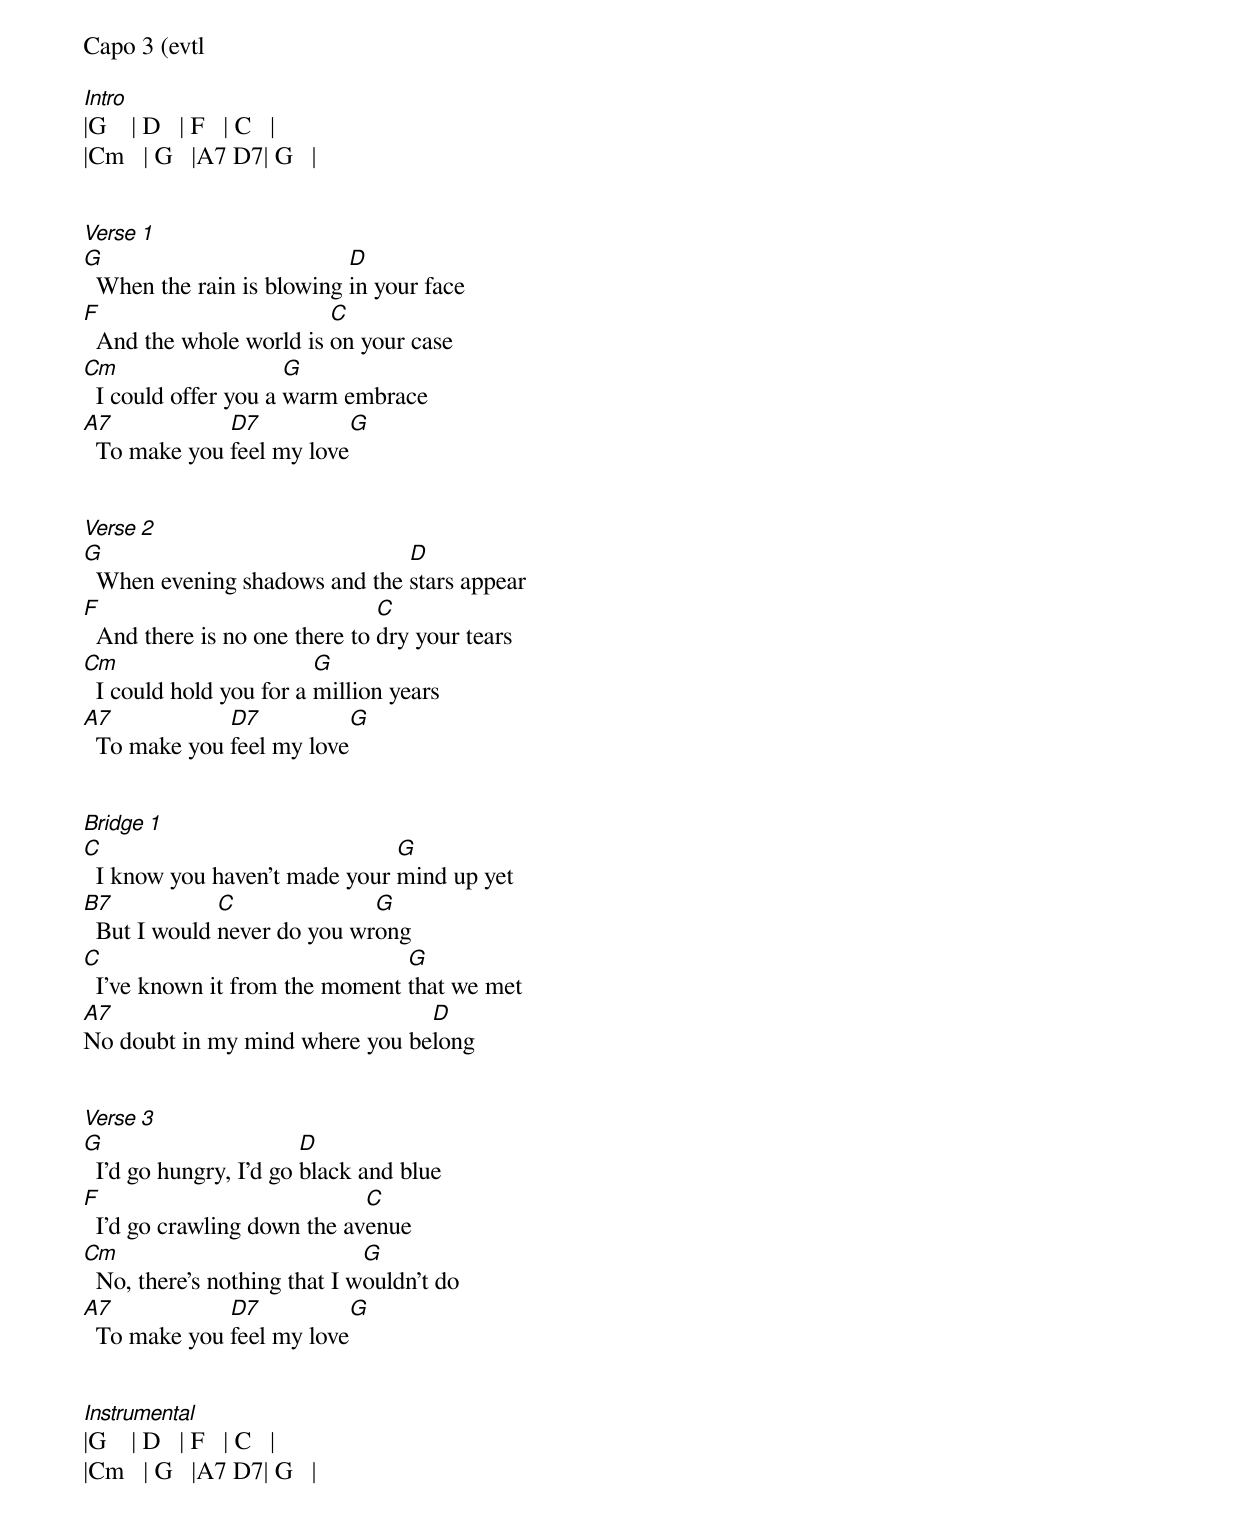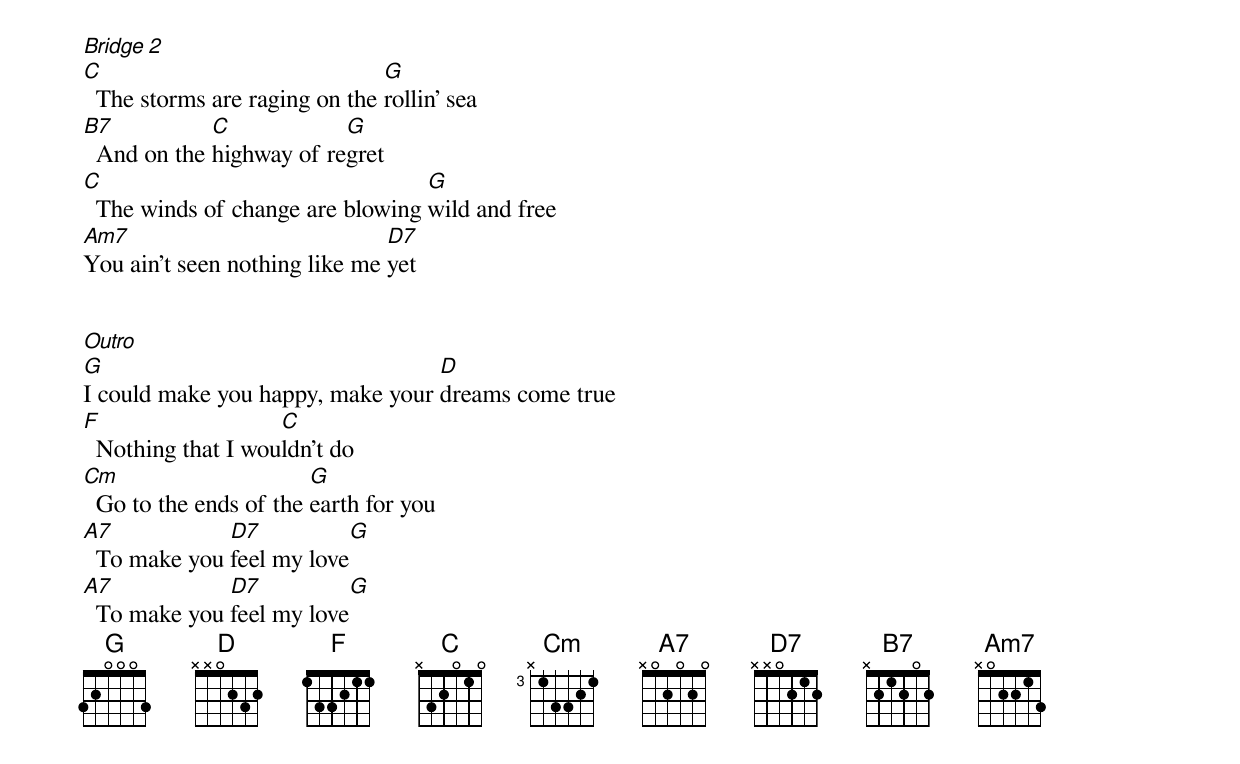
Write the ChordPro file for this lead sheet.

Capo 3 (evtl

[Intro]
|G    | D   | F   | C   |
|Cm   | G   |A7 D7| G   |


[Verse 1]
[G]  When the rain is blowing [D]in your face
[F]  And the whole world is [C]on your case
[Cm]  I could offer you a [G]warm embrace
[A7]  To make you [D7]feel my love[G]


[Verse 2]
[G]  When evening shadows and the [D]stars appear
[F]  And there is no one there to [C]dry your tears
[Cm]  I could hold you for a [G]million years
[A7]  To make you [D7]feel my love[G]


[Bridge 1]
[C]  I know you haven't made your [G]mind up yet
[B7]  But I would [C]never do you wr[G]ong
[C]  I've known it from the moment [G]that we met
[A7]No doubt in my mind where you be[D]long


[Verse 3]
[G]  I'd go hungry, I'd go [D]black and blue
[F]  I'd go crawling down the av[C]enue
[Cm]  No, there's nothing that I w[G]ouldn't do
[A7]  To make you [D7]feel my love[G]


[Instrumental]
|G    | D   | F   | C   |
|Cm   | G   |A7 D7| G   |


[Bridge 2]
[C]  The storms are raging on the [G]rollin' sea
[B7]  And on the [C]highway of re[G]gret
[C]  The winds of change are blowing [G]wild and free
[Am7]You ain't seen nothing like me [D7]yet


[Outro]
[G]I could make you happy, make your [D]dreams come true
[F]  Nothing that I wou[C]ldn't do
[Cm]  Go to the ends of the [G]earth for you
[A7]  To make you [D7]feel my love[G]
[A7]  To make you [D7]feel my love[G]
